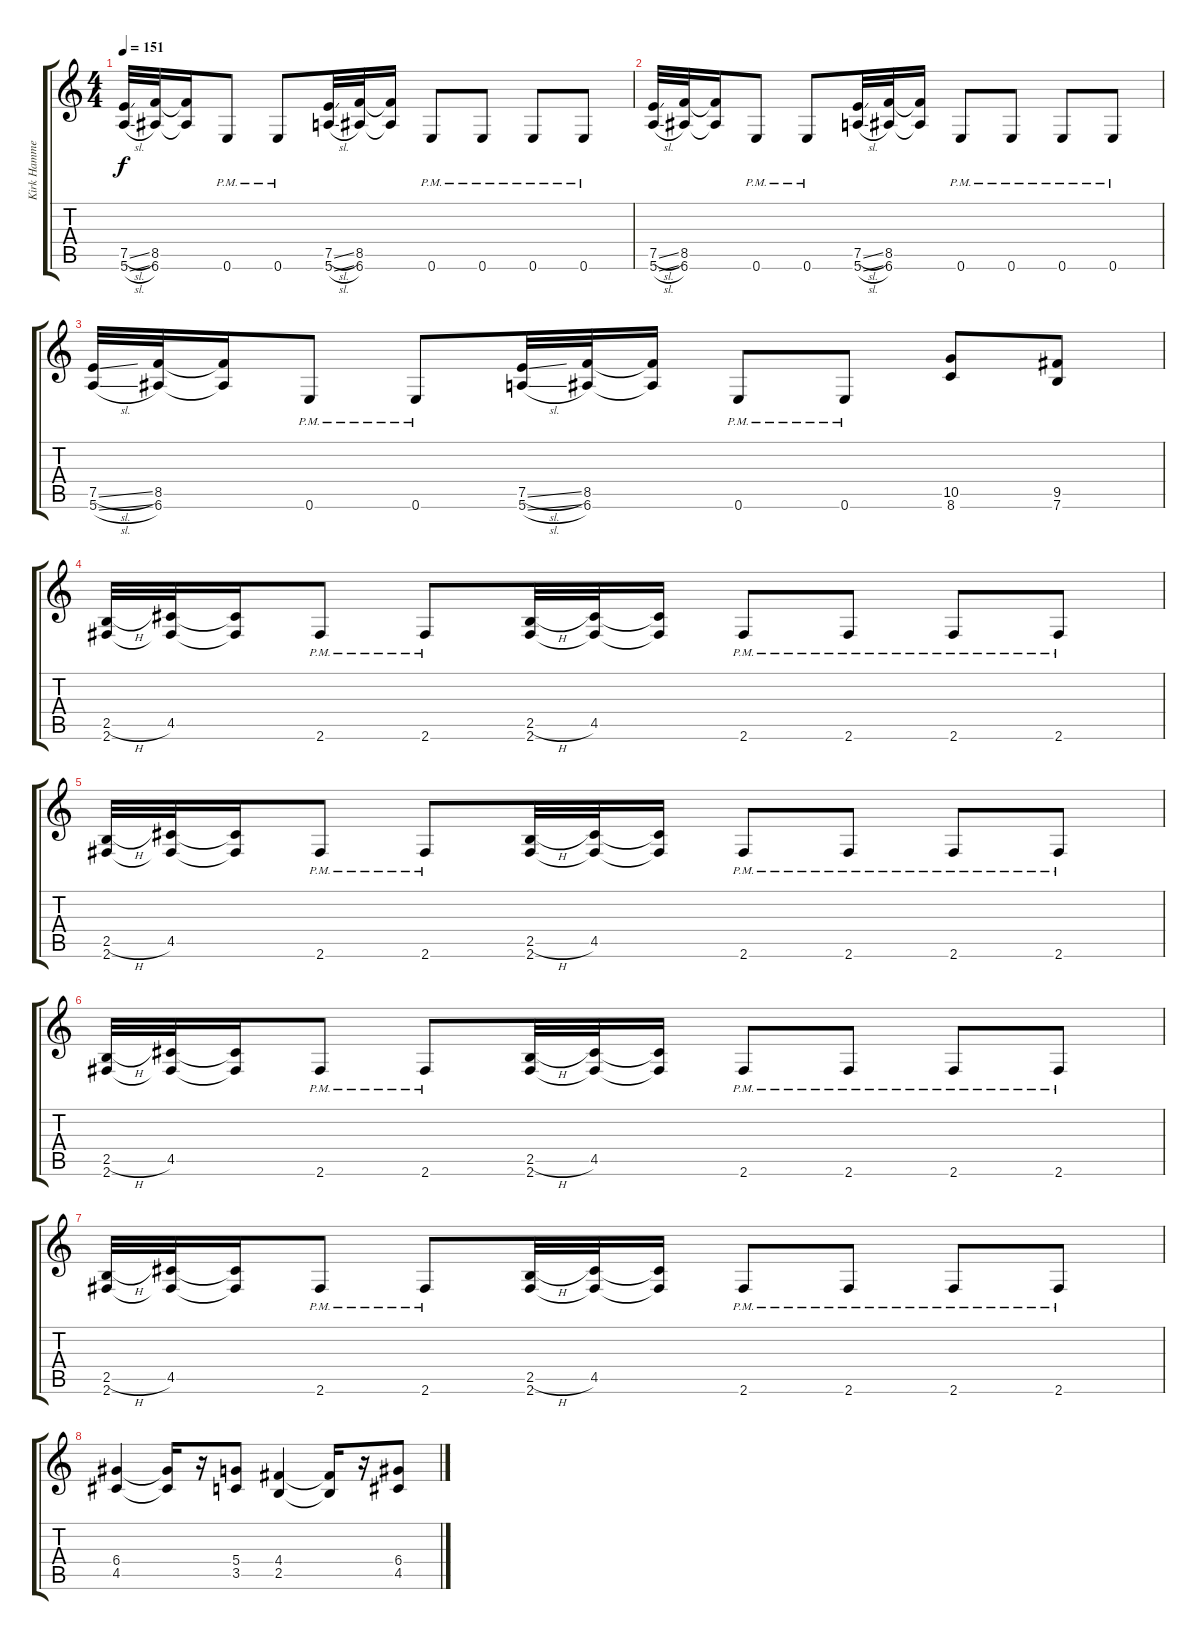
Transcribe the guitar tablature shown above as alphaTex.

\track ("Kirk Hammet" "Kirk Hamme") {instrument distortionguitar}
\staff {score tabs}
\tuning (E4 B3 G3 D3 A2 E2) {hide}
\ts (4 4)
\tempo 151
\clef g2
\ks c
(7.5{sl} 5.6{sl}).32{dy f} (8.5 6.6).32 (8.5{t} 6.6{t}).16 0.6{pm}.8 0.6{pm}.8 (7.5{sl} 5.6{sl}).32 (8.5 6.6).32 (8.5{t} 6.6{t}).16 0.6{pm}.8 0.6{pm}.8 0.6{pm}.8 0.6{pm}.8 |
(7.5{sl} 5.6{sl}).32 (8.5 6.6).32 (8.5{t} 6.6{t}).16 0.6{pm}.8 0.6{pm}.8 (7.5{sl} 5.6{sl}).32 (8.5 6.6).32 (8.5{t} 6.6{t}).16 0.6{pm}.8 0.6{pm}.8 0.6{pm}.8 0.6{pm}.8 |
(7.5{sl} 5.6{sl}).32 (8.5 6.6).32 (8.5{t} 6.6{t}).16 0.6{pm}.8 0.6{pm}.8 (7.5{sl} 5.6{sl}).32 (8.5 6.6).32 (8.5{t} 6.6{t}).16 0.6{pm}.8 0.6{pm}.8 (10.5 8.6).8 (9.5 7.6).8 |
(2.5{h} 2.6).32 (4.5 2.6{t}).32 (4.5{t} 2.6{t}).16 2.6{pm}.8 2.6{pm}.8 (2.5{h} 2.6).32 (4.5 2.6{t}).32 (4.5{t} 2.6{t}).16 2.6{pm}.8 2.6{pm}.8 2.6{pm}.8 2.6{pm}.8 |
(2.5{h} 2.6).32 (4.5 2.6{t}).32 (4.5{t} 2.6{t}).16 2.6{pm}.8 2.6{pm}.8 (2.5{h} 2.6).32 (4.5 2.6{t}).32 (4.5{t} 2.6{t}).16 2.6{pm}.8 2.6{pm}.8 2.6{pm}.8 2.6{pm}.8 |
(2.5{h} 2.6).32 (4.5 2.6{t}).32 (4.5{t} 2.6{t}).16 2.6{pm}.8 2.6{pm}.8 (2.5{h} 2.6).32 (4.5 2.6{t}).32 (4.5{t} 2.6{t}).16 2.6{pm}.8 2.6{pm}.8 2.6{pm}.8 2.6{pm}.8 |
(2.5{h} 2.6).32 (4.5 2.6{t}).32 (4.5{t} 2.6{t}).16 2.6{pm}.8 2.6{pm}.8 (2.5{h} 2.6).32 (4.5 2.6{t}).32 (4.5{t} 2.6{t}).16 2.6{pm}.8 2.6{pm}.8 2.6{pm}.8 2.6{pm}.8 |
(6.4 4.5).4 (6.4{t} 4.5{t}).16 r.16 (5.4 3.5).8 (4.4 2.5).4 (4.4{t} 2.5{t}).16 r.16 (6.4 4.5).8
